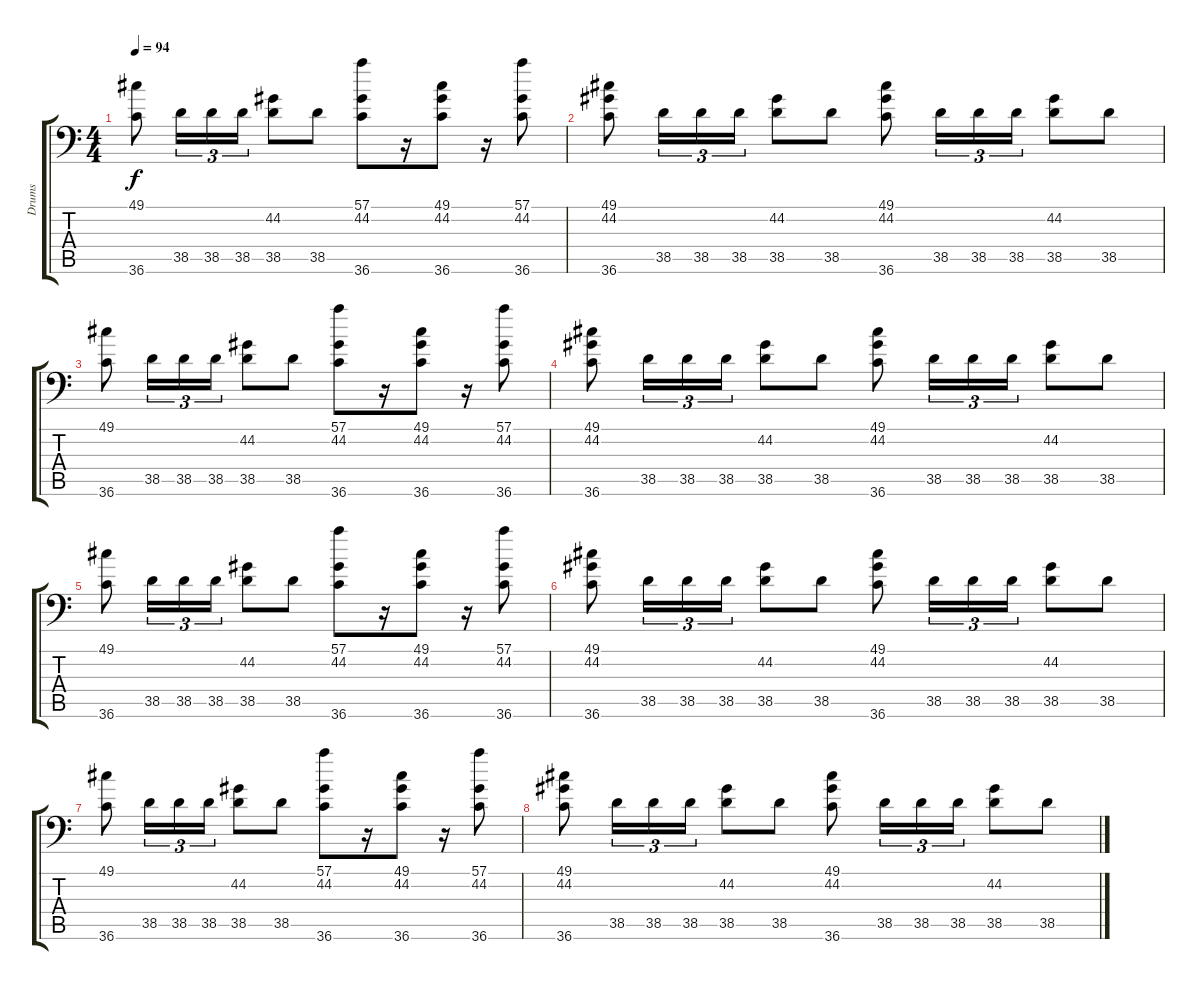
\track ("Drums" "Drums") {instrument acousticgrandpiano}
\staff {score tabs}
\tuning (C-1 C-1 C-1 C-1 C-1 C-1) {hide}
\ts (4 4)
\tempo 94
\clef f4
\ks c
(49.1 36.6).8{dy f} 38.5.16{tu (3 2)} 38.5.16{tu (3 2)} 38.5.16{tu (3 2)} (44.2 38.5).8 38.5.8 (57.1 44.2 36.6).8 r.16 (49.1 44.2 36.6).8 r.16 (57.1 44.2 36.6).8 |
(49.1 44.2 36.6).8 38.5.16{tu (3 2)} 38.5.16{tu (3 2)} 38.5.16{tu (3 2)} (44.2 38.5).8 38.5.8 (49.1 44.2 36.6).8 38.5.16{tu (3 2)} 38.5.16{tu (3 2)} 38.5.16{tu (3 2)} (44.2 38.5).8 38.5.8 |
(49.1 36.6).8 38.5.16{tu (3 2)} 38.5.16{tu (3 2)} 38.5.16{tu (3 2)} (44.2 38.5).8 38.5.8 (57.1 44.2 36.6).8 r.16 (49.1 44.2 36.6).8 r.16 (57.1 44.2 36.6).8 |
(49.1 44.2 36.6).8 38.5.16{tu (3 2)} 38.5.16{tu (3 2)} 38.5.16{tu (3 2)} (44.2 38.5).8 38.5.8 (49.1 44.2 36.6).8 38.5.16{tu (3 2)} 38.5.16{tu (3 2)} 38.5.16{tu (3 2)} (44.2 38.5).8 38.5.8 |
(49.1 36.6).8 38.5.16{tu (3 2)} 38.5.16{tu (3 2)} 38.5.16{tu (3 2)} (44.2 38.5).8 38.5.8 (57.1 44.2 36.6).8 r.16 (49.1 44.2 36.6).8 r.16 (57.1 44.2 36.6).8 |
(49.1 44.2 36.6).8 38.5.16{tu (3 2)} 38.5.16{tu (3 2)} 38.5.16{tu (3 2)} (44.2 38.5).8 38.5.8 (49.1 44.2 36.6).8 38.5.16{tu (3 2)} 38.5.16{tu (3 2)} 38.5.16{tu (3 2)} (44.2 38.5).8 38.5.8 |
(49.1 36.6).8 38.5.16{tu (3 2)} 38.5.16{tu (3 2)} 38.5.16{tu (3 2)} (44.2 38.5).8 38.5.8 (57.1 44.2 36.6).8 r.16 (49.1 44.2 36.6).8 r.16 (57.1 44.2 36.6).8 |
(49.1 44.2 36.6).8 38.5.16{tu (3 2)} 38.5.16{tu (3 2)} 38.5.16{tu (3 2)} (44.2 38.5).8 38.5.8 (49.1 44.2 36.6).8 38.5.16{tu (3 2)} 38.5.16{tu (3 2)} 38.5.16{tu (3 2)} (44.2 38.5).8 38.5.8
